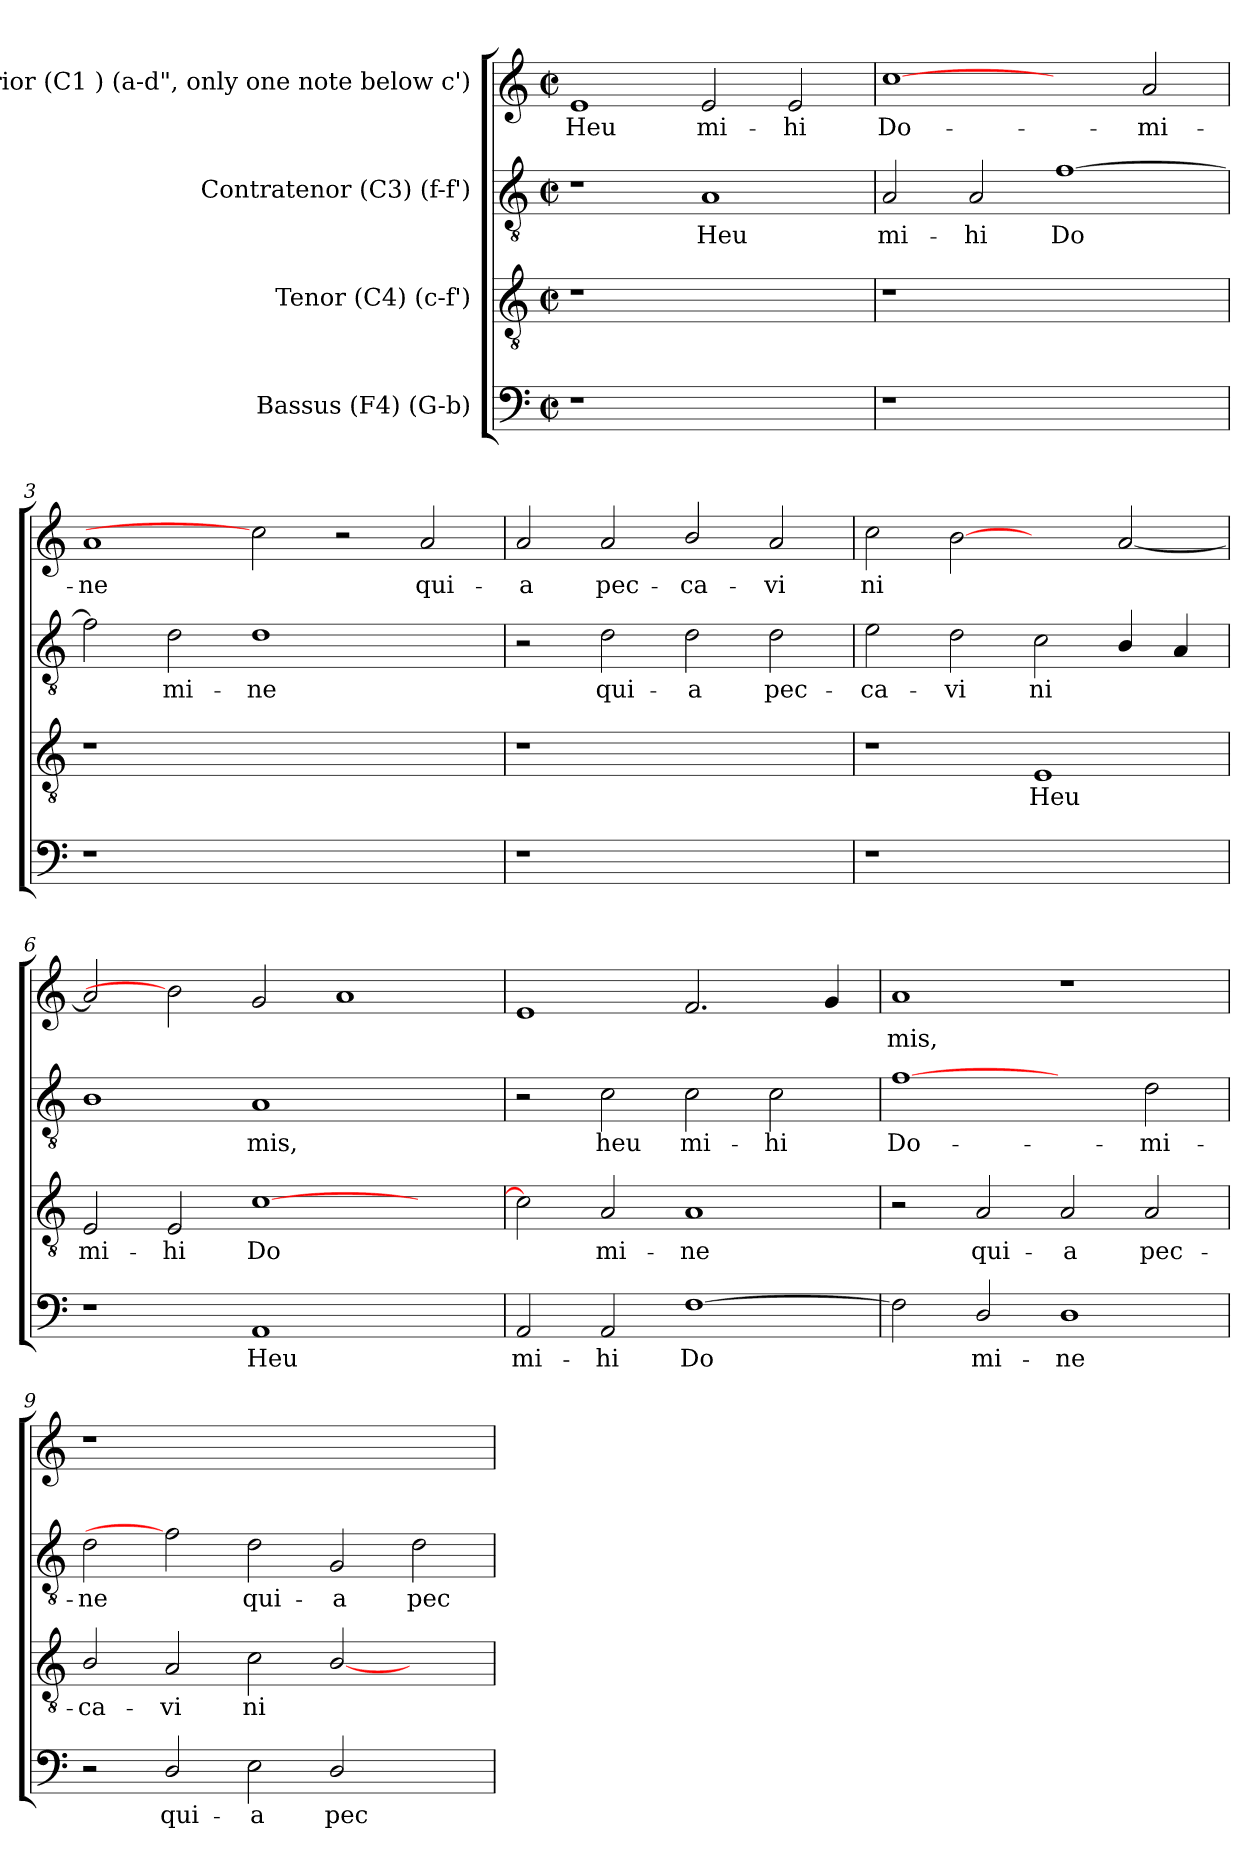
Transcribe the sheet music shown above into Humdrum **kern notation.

**kern	**text	**kern	**text	**kern	**text	**kern	**text
*part4	*part4	*part3	*part3	*part2	*part2	*part1	*part1
*staff4	*staff4	*staff3	*staff3	*staff2	*staff2	*staff1	*staff1
*I"Bassus (F4)  (G-b)	*	*I"Tenor (C4)  (c-f')	*	*I"Contratenor (C3)  (f-f')	*	*I"Superior (C1 )  (a-d", only one note below c')	*
!!LO:PB:g=z
*stria5	*	*stria5	*	*stria5	*	*stria5	*
*clefF4	*	*clefGv2	*	*clefGv2	*	*clefG2	*
*k[]	*	*k[]	*	*k[]	*	*k[]	*
*C:	*	*C:	*	*C:	*	*C:	*
*M2/2	*	*M2/2	*	*M2/2	*	*M2/2	*
*met(c|)	*	*met(c|)	*	*met(c|)	*	*met(c|)	*
=1	=1	=1	=1	=1	=1	=1	=1
!	!	!	!	!	!	!	!LO:LY:b:cj
1r	.	1r	.	1r	.	1e	Heu
!	!	!	!	!	!LO:LY:b:cj	!	!LO:LY:b:cj
1ryy	.	1ryy	.	1A	Heu	2e/	mi-
!	!	!	!	!	!	!	!LO:LY:b:cj
.	.	.	.	.	.	2e/	-hi
=2	=2	=2	=2	=2	=2	=2	=2
!	!	!	!	!	!LO:LY:b:cj	!	!LO:LY:b:cj
1r	.	1r	.	2A/	mi-	[1cc	Do-
!	!	!	!	!	!LO:LY:b:cj	!	!
.	.	.	.	2A/	-hi	.	.
!	!	!	!	!	!LO:LY:b:cj	!	!
1ryy	.	1ryy	.	[>1f	Do-	2ryy	.
!	!	!	!	!	!	!	!LO:LY:b:cj
.	.	.	.	.	.	2a/	-mi-
=3	=3	=3	=3	=3	=3	=3	=3
!	!	!	!	!	!LO:LY:b:cj	!	!LO:LY:b:cj
1r	.	1r	.	2f\]	--	1a	-ne
!	!	!	!	!	!LO:LY:b:cj	!	!
.	.	.	.	2d\	-mi-	.	.
!	!	!	!	!	!LO:LY:b:cj	!	!
1.ryy	.	1.ryy	.	1d	-ne	2cc]	.
.	.	.	.	.	.	2r	.
!	!	!	!	!	!	!	!LO:LY:b:cj
.	.	.	.	2ryy	.	2a/	qui-
!!LO:LB:g=z
=4	=4	=4	=4	=4	=4	=4	=4
!	!	!	!	!	!	!	!LO:LY:b:cj
1r	.	1r	.	2r	.	2a/	-a
!	!	!	!	!	!LO:LY:b:cj	!	!LO:LY:b:cj
.	.	.	.	2d\	qui-	2a/	pec-
!	!	!	!	!	!LO:LY:b:cj	!	!LO:LY:b:cj
1ryy	.	1ryy	.	2d\	-a	2b/	-ca-
!	!	!	!	!	!LO:LY:b:cj	!	!LO:LY:b:cj
.	.	.	.	2d\	pec-	2a/	-vi
=5	=5	=5	=5	=5	=5	=5	=5
!	!	!	!	!	!LO:LY:b:cj	!	!LO:LY:b:cj
1r	.	1r	.	2e\	-ca-	2cc\	ni-
!	!	!	!	!	!LO:LY:b:cj	!	!LO:LY:b:cj
.	.	.	.	2d\	-vi	[2b	--
!	!	!	!LO:LY:b:cj	!	!LO:LY:b:cj	!	!
1ryy	.	1E	Heu	2c\	ni-	2ryy	.
!	!	!	!	!	!LO:LY:b:cj	!	!LO:LY:b:cj
.	.	.	.	4B/	--	[<2a/	--
!	!	!	!	!	!LO:LY:b:cj	!	!
.	.	.	.	4A/	--	.	.
=6	=6	=6	=6	=6	=6	=6	=6
!	!	!	!LO:LY:b:cj	!	!LO:LY:b:cj	!	!LO:LY:b:cj
1r	.	2E/	mi-	1B	--	2a/]	--
!	!	!	!LO:LY:b:cj	!	!	!	!
.	.	2E/	-hi	.	.	2b]	.
!	!LO:LY:b:cj	!	!LO:LY:b:cj	!	!LO:LY:b:cj	!	!LO:LY:b:cj
1AA	Heu	[>1c	Do-	1A	-mis,	2g/	--
!	!	!	!	!	!	!	!LO:LY:b:cj
.	.	.	.	.	.	1a	--
2ryy	.	2ryy	.	2ryy	.	.	.
=7	=7	=7	=7	=7	=7	=7	=7
!	!LO:LY:b:cj	!	!LO:LY:b:cj	!	!	!	!LO:LY:b:cj
2AA/	mi-	2c\]	--	2r	.	1e	--
!	!LO:LY:b:cj	!	!LO:LY:b:cj	!	!LO:LY:b:cj	!	!
2AA/	-hi	2A/	-mi-	2c\	heu	.	.
!	!LO:LY:b:cj	!	!LO:LY:b:cj	!	!LO:LY:b:cj	!	!LO:LY:b:cj
[<1F	Do-	1A	-ne	2c\	mi-	2.f/	--
!	!	!	!	!	!LO:LY:b:cj	!	!
.	.	.	.	2c\	-hi	.	.
!	!	!	!	!	!	!	!LO:LY:b:cj
.	.	.	.	.	.	4g/	--
!!LO:LB:g=z
=8	=8	=8	=8	=8	=8	=8	=8
!	!LO:LY:b:cj	!	!	!	!LO:LY:b:cj	!	!LO:LY:b:cj
2F\]	--	2r	.	[1f	Do-	1a	-mis,
!	!LO:LY:b:cj	!	!LO:LY:b:cj	!	!	!	!
2D/	-mi-	2A/	qui-	.	.	.	.
!	!LO:LY:b:cj	!	!LO:LY:b:cj	!	!	!	!
1D	-ne	2A/	-a	2ryy	.	1r	.
!	!	!	!LO:LY:b:cj	!	!LO:LY:b:cj	!	!
.	.	2A/	pec-	2d\	-mi-	.	.
=9	=9	=9	=9	=9	=9	=9	=9
!	!	!	!LO:LY:b:cj	!	!LO:LY:b:cj	!	!
2r	.	2B/	-ca-	2d\	-ne	1r	.
!	!LO:LY:b:cj	!	!LO:LY:b:cj	!	!	!	!
2D/	qui-	2A/	-vi	2f]	.	.	.
!	!LO:LY:b:cj	!	!LO:LY:b:cj	!	!LO:LY:b:cj	!	!
2E\	-a	2c\	ni-	2d\	qui-	1.ryy	.
!	!LO:LY:b:cj	!	!LO:LY:b:cj	!	!LO:LY:b:cj	!	!
2D/	pec-	[<2B/	--	2G/	-a	.	.
!	!	!	!	!	!LO:LY:b:cj	!	!
2ryy	.	2ryy	.	2d\	pec-	.	.
=	=	=	=	=	=	=	=
*-	*-	*-	*-	*-	*-	*-	*-
